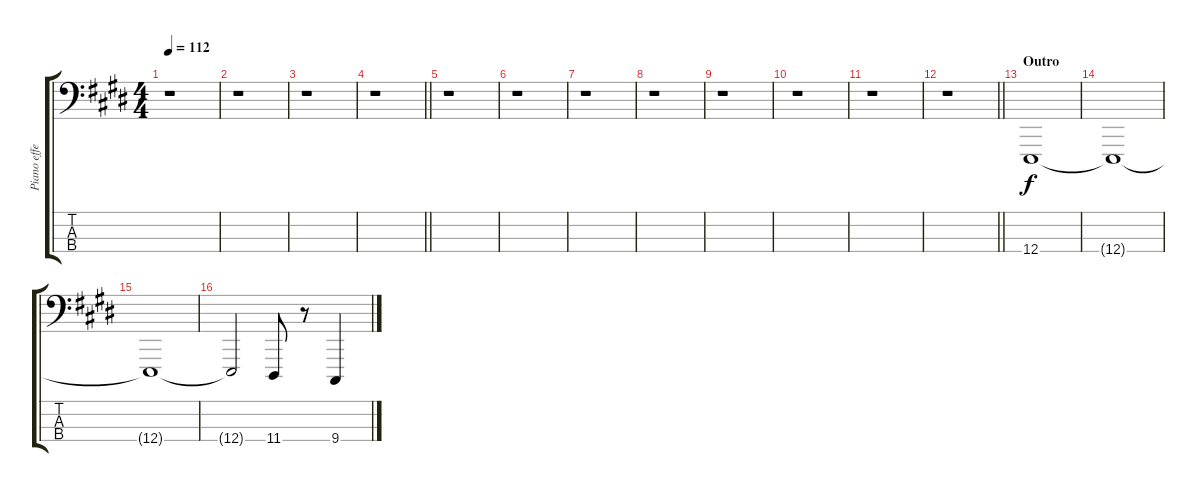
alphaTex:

\track ("Piano effect" "Piano effe") {instrument acousticgrandpiano bank 255}
\staff {score tabs}
\tuning (D2 G1 A0 E0) {hide}
\ts (4 4)
\tempo 112
\clef f4
\ks e
r.1{dy f} |
r.1 |
r.1 |
\barLineRight lightlight
r.1 |
r.1 |
r.1 |
r.1 |
r.1 |
r.1 |
r.1 |
r.1 |
\barLineRight lightlight
r.1 |
\section ("" "Outro")
12.4.1 |
12.4{t}.1 |
12.4{t}.1 |
12.4{t}.2 11.4.8 r.8 9.4.4
